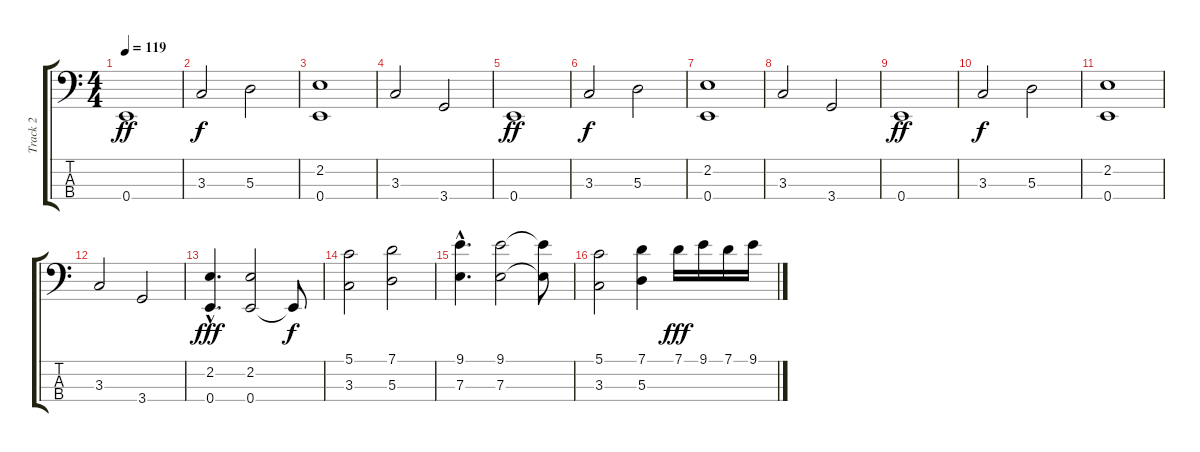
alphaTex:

\track ("Track 2" "Track 2") {instrument electricbassfinger}
\staff {score tabs}
\tuning (G2 D2 A1 E1) {hide}
\ts (4 4)
\tempo 119
\clef f4
\ks c
0.4.1{dy ff} |
3.3.2{dy f} 5.3.2 |
(2.2 0.4).1 |
3.3.2 3.4.2 |
0.4.1{dy ff} |
3.3.2{dy f} 5.3.2 |
(2.2 0.4).1 |
3.3.2 3.4.2 |
0.4.1{dy ff} |
3.3.2{dy f} 5.3.2 |
(2.2 0.4).1 |
3.3.2 3.4.2 |
(2.2{hac} 0.4{hac}).4{d dy fff} (2.2 0.4).2 0.4{t}.8{dy f} |
(5.1 3.3).2 (7.1 5.3).2 |
(9.1{hac} 7.3{hac}).4{d} (9.1 7.3).2 (9.1{t} 7.3{t}).8 |
(5.1 3.3).2 (7.1 5.3).4 7.1.16{dy fff} 9.1.16 7.1.16 9.1.16
